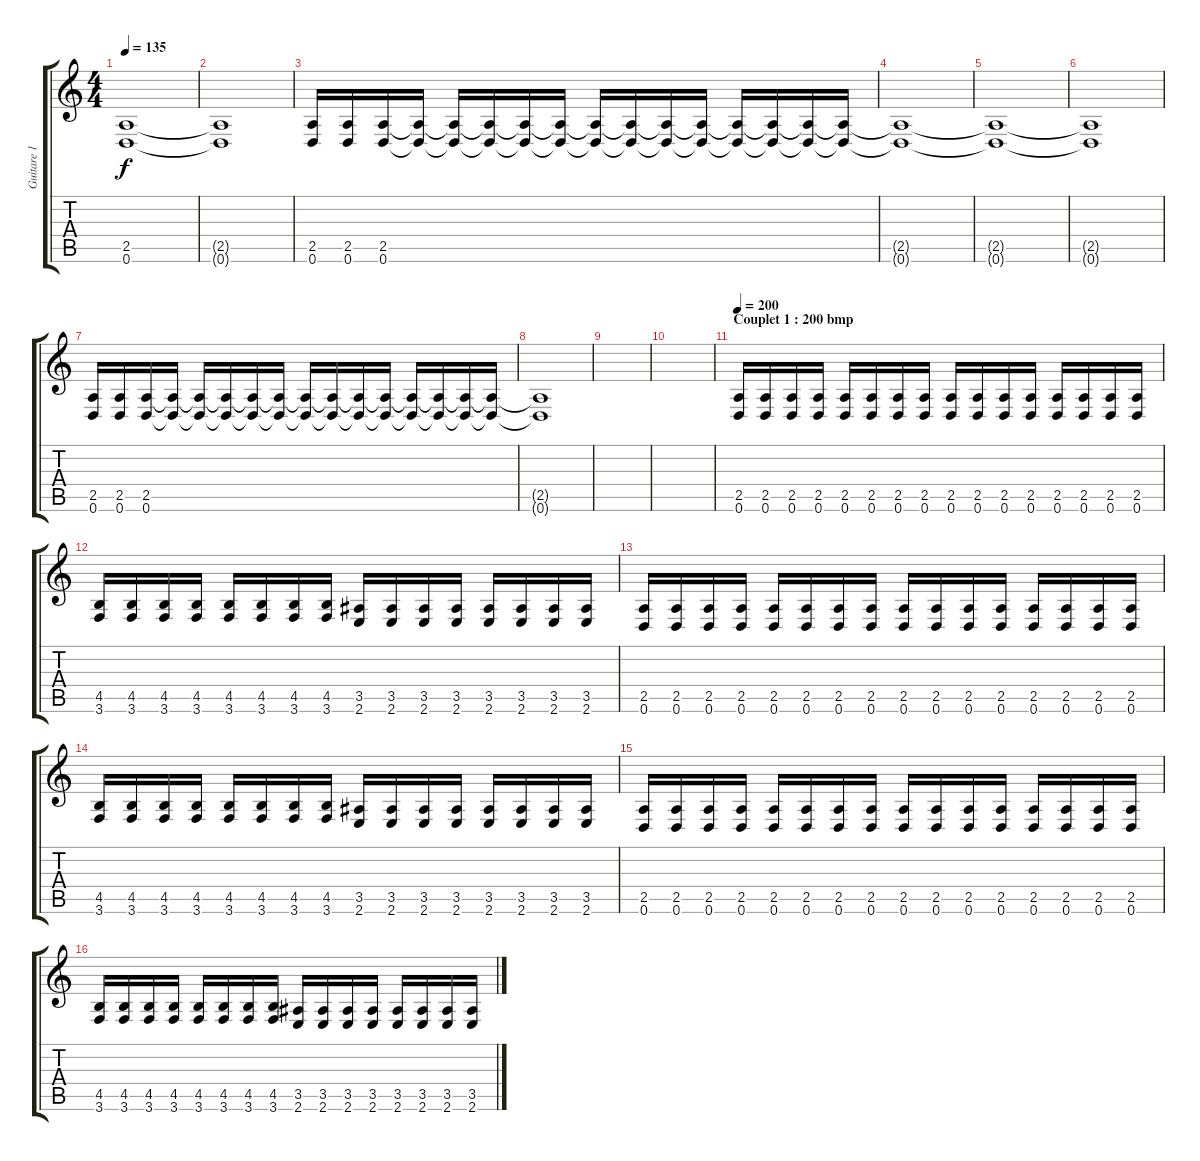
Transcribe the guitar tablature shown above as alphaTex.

\track ("Guitare 1" "Guitare 1") {instrument distortionguitar}
\staff {score tabs}
\tuning (D4 A3 F3 C3 G2 D2) {hide}
\ts (4 4)
\tempo 135
\clef g2
\ks c
(2.5{t} 0.6{t}).1{dy f} |
(2.5{t} 0.6{t}).1 |
(2.5 0.6).16 (2.5 0.6).16 (2.5 0.6).16 (2.5{t} 0.6{t}).16 (2.5{t} 0.6{t}).16 (2.5{t} 0.6{t}).16 (2.5{t} 0.6{t}).16 (2.5{t} 0.6{t}).16 (2.5{t} 0.6{t}).16 (2.5{t} 0.6{t}).16 (2.5{t} 0.6{t}).16 (2.5{t} 0.6{t}).16 (2.5{t} 0.6{t}).16 (2.5{t} 0.6{t}).16 (2.5{t} 0.6{t}).16 (2.5{t} 0.6{t}).16 |
(2.5{t} 0.6{t}).1 |
(2.5{t} 0.6{t}).1 |
(2.5{t} 0.6{t}).1 |
(2.5 0.6).16{volume 0} (2.5 0.6).16 (2.5 0.6).16 (2.5{t} 0.6{t}).16 (2.5{t} 0.6{t}).16 (2.5{t} 0.6{t}).16 (2.5{t} 0.6{t}).16 (2.5{t} 0.6{t}).16 (2.5{t} 0.6{t}).16 (2.5{t} 0.6{t}).16 (2.5{t} 0.6{t}).16 (2.5{t} 0.6{t}).16 (2.5{t} 0.6{t}).16 (2.5{t} 0.6{t}).16 (2.5{t} 0.6{t}).16 (2.5{t} 0.6{t}).16 |
(2.5{t} 0.6{t}).1 |
|
|
\section ("" "Couplet 1 : 200 bmp")
\tempo 200
(2.5 0.6).16 (2.5 0.6).16 (2.5 0.6).16 (2.5 0.6).16 (2.5 0.6).16 (2.5 0.6).16 (2.5 0.6).16 (2.5 0.6).16 (2.5 0.6).16 (2.5 0.6).16 (2.5 0.6).16 (2.5 0.6).16 (2.5 0.6).16 (2.5 0.6).16 (2.5 0.6).16 (2.5 0.6).16 |
(4.5 3.6).16 (4.5 3.6).16 (4.5 3.6).16 (4.5 3.6).16 (4.5 3.6).16 (4.5 3.6).16 (4.5 3.6).16 (4.5 3.6).16 (3.5 2.6).16 (3.5 2.6).16 (3.5 2.6).16 (3.5 2.6).16 (3.5 2.6).16 (3.5 2.6).16 (3.5 2.6).16 (3.5 2.6).16 |
(2.5 0.6).16 (2.5 0.6).16 (2.5 0.6).16 (2.5 0.6).16 (2.5 0.6).16 (2.5 0.6).16 (2.5 0.6).16 (2.5 0.6).16 (2.5 0.6).16 (2.5 0.6).16 (2.5 0.6).16 (2.5 0.6).16 (2.5 0.6).16 (2.5 0.6).16 (2.5 0.6).16 (2.5 0.6).16 |
(4.5 3.6).16 (4.5 3.6).16 (4.5 3.6).16 (4.5 3.6).16 (4.5 3.6).16 (4.5 3.6).16 (4.5 3.6).16 (4.5 3.6).16 (3.5 2.6).16 (3.5 2.6).16 (3.5 2.6).16 (3.5 2.6).16 (3.5 2.6).16 (3.5 2.6).16 (3.5 2.6).16 (3.5 2.6).16 |
(2.5 0.6).16 (2.5 0.6).16 (2.5 0.6).16 (2.5 0.6).16 (2.5 0.6).16 (2.5 0.6).16 (2.5 0.6).16 (2.5 0.6).16 (2.5 0.6).16 (2.5 0.6).16 (2.5 0.6).16 (2.5 0.6).16 (2.5 0.6).16 (2.5 0.6).16 (2.5 0.6).16 (2.5 0.6).16 |
(4.5 3.6).16 (4.5 3.6).16 (4.5 3.6).16 (4.5 3.6).16 (4.5 3.6).16 (4.5 3.6).16 (4.5 3.6).16 (4.5 3.6).16 (3.5 2.6).16 (3.5 2.6).16 (3.5 2.6).16 (3.5 2.6).16 (3.5 2.6).16 (3.5 2.6).16 (3.5 2.6).16 (3.5 2.6).16
